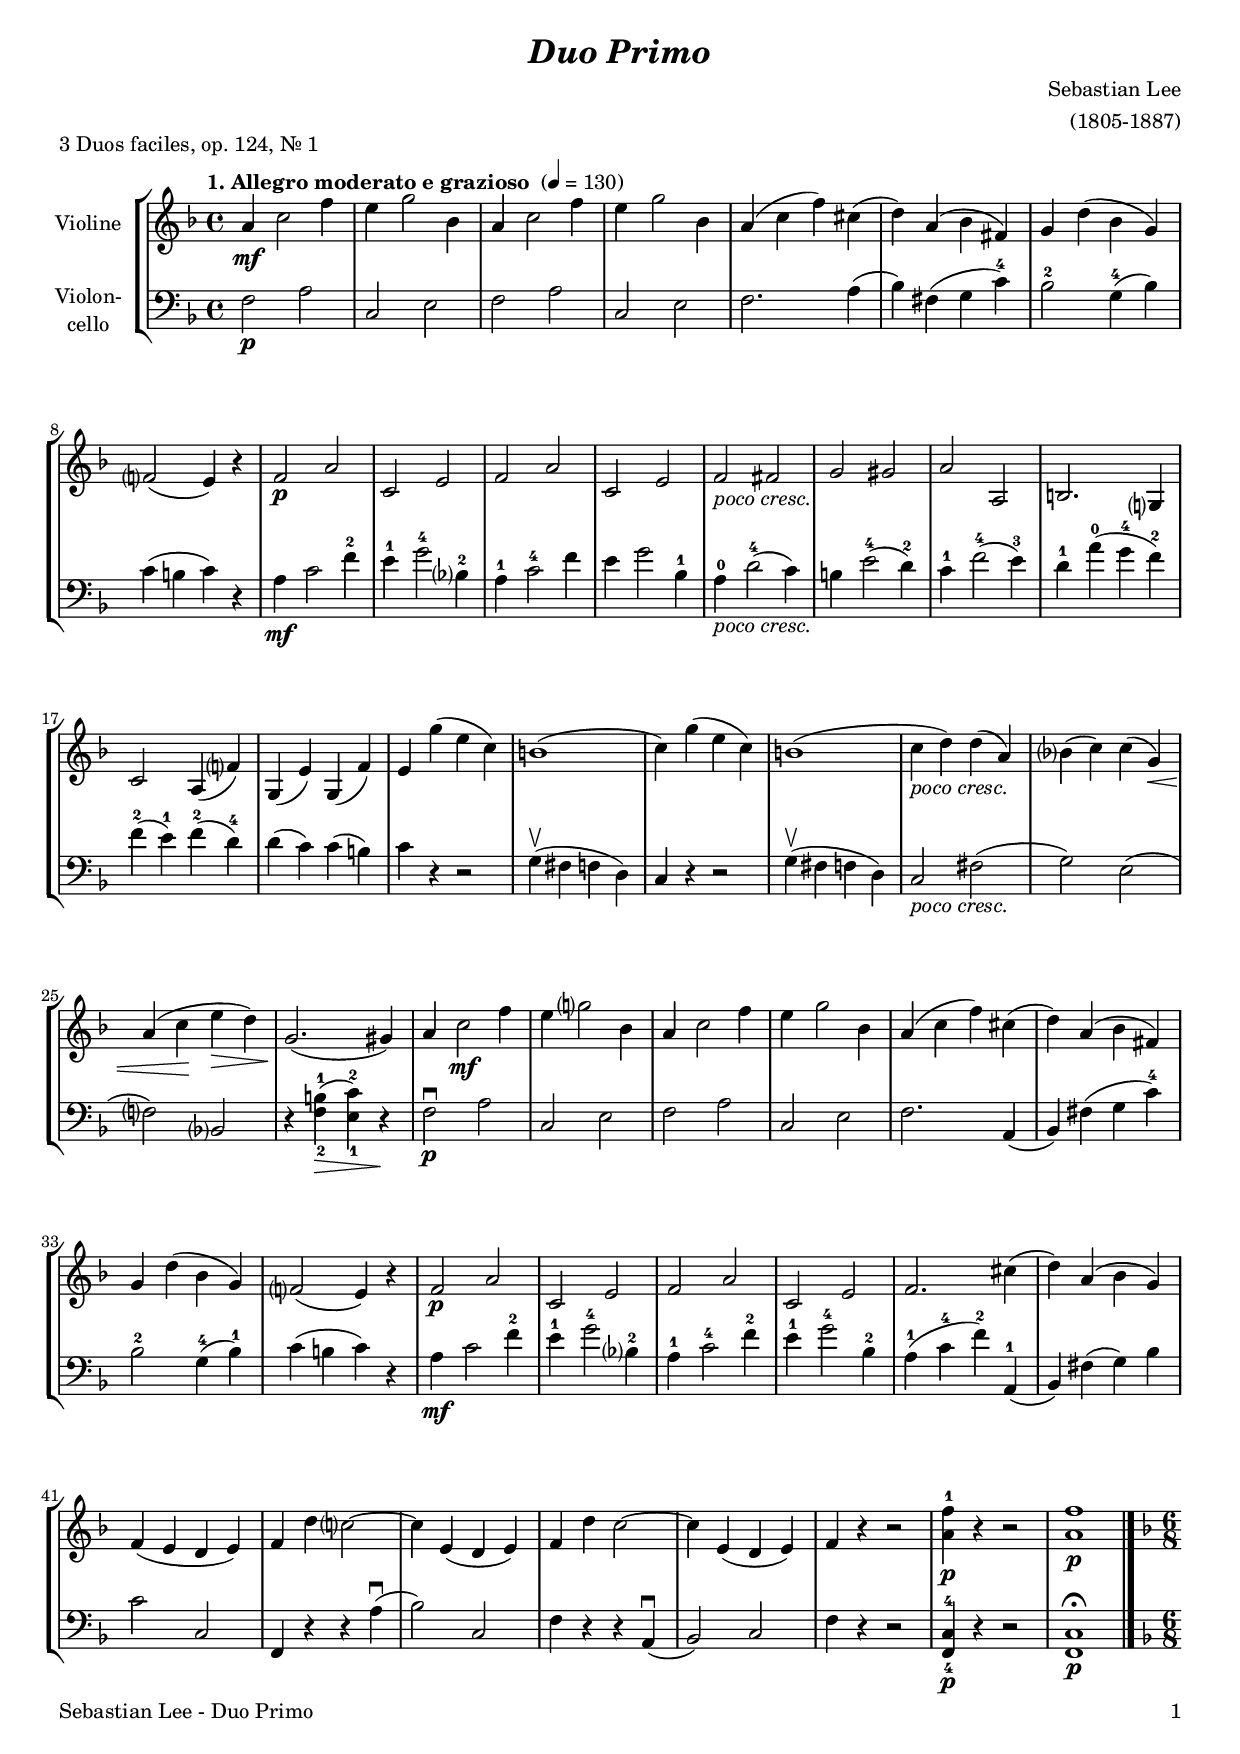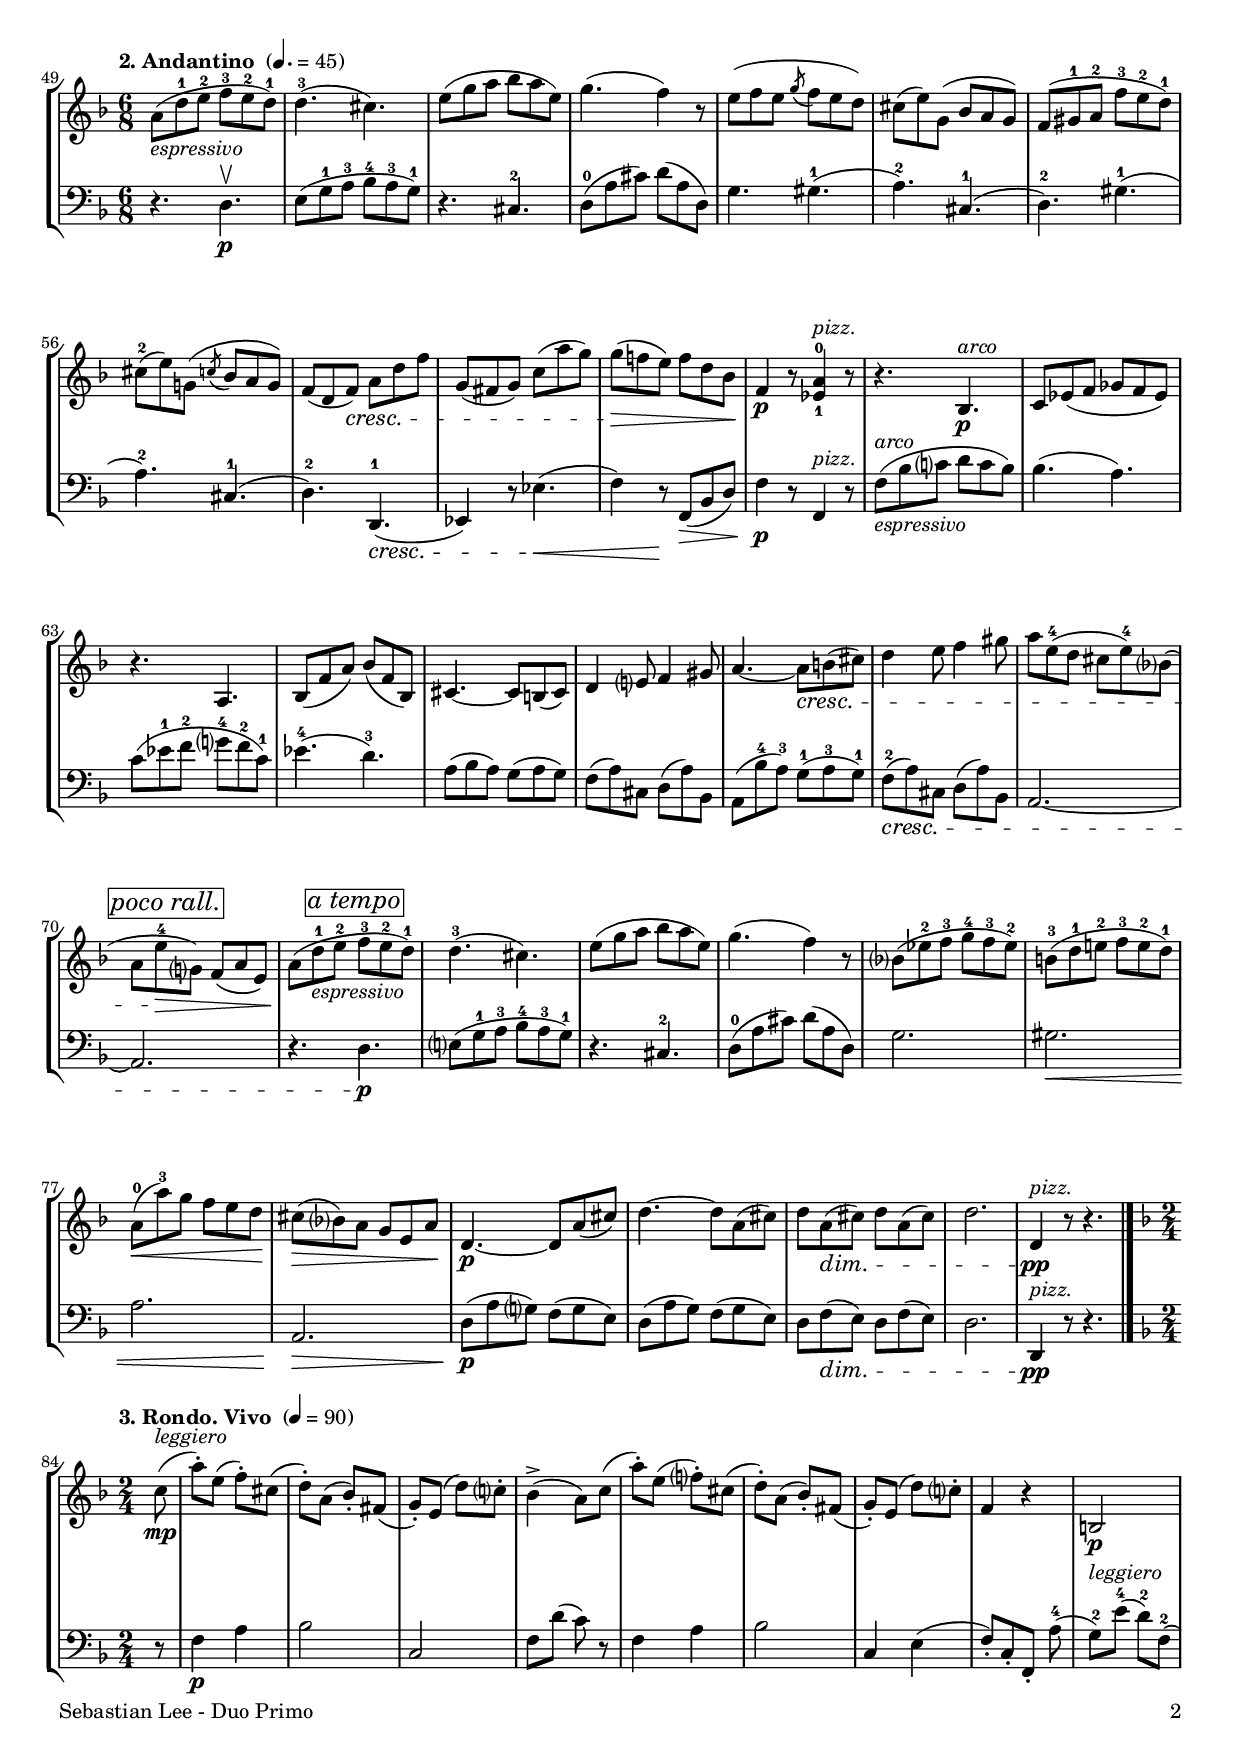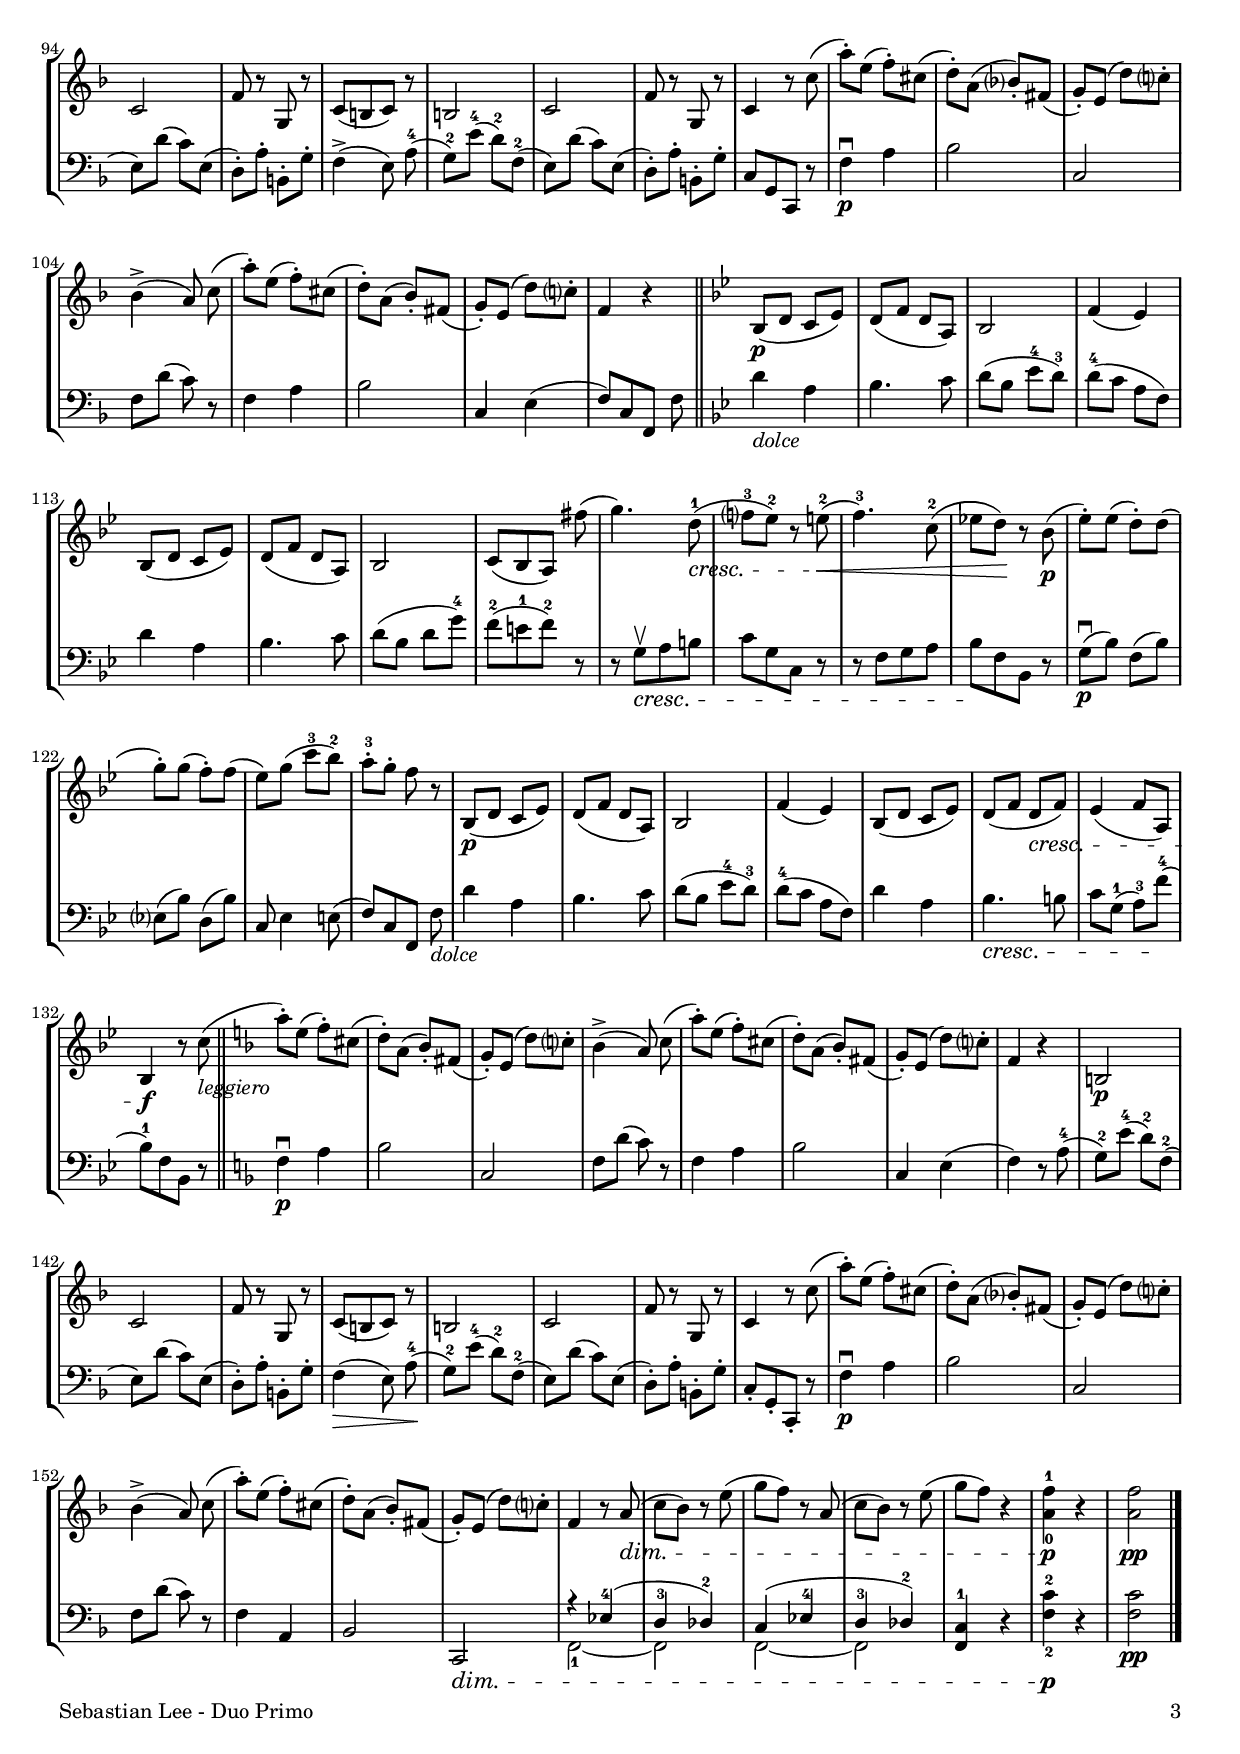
\version "2.24.4"
\include "deutsch.ly"
  
#(set-global-staff-size 18)

\header {
  title     = \markup \bold \italic "Duo Primo"
  composer  = "Sebastian Lee"
  arranger  = "(1805-1887)"
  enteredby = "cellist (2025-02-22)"
  piece     = "3 Duos faciles, op. 124, Nr. 1"
}

voiceconsts = {
  \key f \major
  \time 4/4
  \clef "treble"
%  \numericTimeSignature
  \compressEmptyMeasures
% Set default beaming for all staves
%  \set Timing.beamExceptions = #'()
%  \set Timing.baseMoment     = #(ly:make-moment 1 4)
%  \set Timing.beatStructure  = #'(1 1 1)
}

mipz = "pizzicato strings"
mivl = "violin"
miva = "viola"
mivc = "cello"

introa = {        \tempo "1. Allegro moderato e grazioso " 4=130 }
introb = { \break \tempo "2. Andantino "  4.=45 \time 6/8 \key d \minor }
introc = { \break \tempo "3. Rondo. Vivo " 4=90 \time 2/4 \key f \major }

arco = \markup \italic "arco"
atem = \mark \markup \box \italic "a tempo"
dolc = \markup \italic "dolce"
espr = \markup \italic "espressivo"
legg = \markup \italic "leggiero"
pizz = \markup \italic "pizz."
pocr = \markup \italic "poco cresc."
pora = \mark \markup \box \italic "poco rall."

va = \relative c'' {
  \voiceconsts

  \introa
  a4\mf c2 f4
  e g2 b,4
  a c2 f4
  e g2 b,4
  a( c f) cis(
  d) a( b fis)
  g d'( b g)
  f?2( e4) r

  f2\p a
  c, e
  f a
  c, e
  f_\pocr fis
  g gis
  a a,
  h2. g?4
  c2 a4( f'?)
  g,( e') g,( f')
  e g'( e c)

  h1(
  c4) g'( e c)
  h1(
  c4_\pocr d) d( a)
  b?( c) c( g)\<
  a( c\! e\> d)
  g,2.(\! gis4)
  a c2\mf f4
  e g?2 b,4
  a c2 f4

  e g2 b,4
  a( c f) cis(
  d) a( b fis)
  g d'( b g)
  f?2( e4) r
  f2\p a
  c, e
  f a
  c, e
  f2. cis'4(

  d) a( b g)
  f( e d e)
  f d' c?2~
  c4 e,( d e)
  f d' c2~
  c4 e,( d e)
  f r r2
  <a f'-1>4\p r r2
  <a f'>1\p \bar "|."

  \introb
  a8(_\espr d-1 e-2 f-3 e-2 d)-1
  d4.(-3 cis)
  e8( g a b a e)
  g4.( f4) r8
  e( f e \acciaccatura g f e d)
  cis( e) g,( b a g)
  f( gis-1 a-2 f'-3 e-2 d)-1

  cis(-2 e) g,!( \acciaccatura c b a g)
  f( d f)\cresc a d f
  g,( fis g) c( a' g)
  g(\> f! e) f d b\!
  f4\p r8
  \set Staff.midiInstrument = \mipz
  <es-1 a-0>4^\pizz r8
  \set Staff.midiInstrument = \mivl
  r4. b^\arco\p
  c8 es( f ges f es)

  r4. a,
  b8( f' a) b( f b,)
  cis4.~ cis8 h( cis)
  d4 e?8 f4 gis8
  a4.~ a8\cresc h( cis)
  d4 e8 f4 gis8
  a e(-4 d cis e)-4 b?( \pora

  a e'-4\> g,?) f( a e)
  a(\! d-1_\espr e-2 \atem f-3 e-2 d)-1
  d4.(-3 cis)
  e8( g a b a e)
  g4.( f4) r8
  b,?( es-2 f-3 g-4 f-3 es)-2
  h(-3 d-1 e!-2 f-3 e-2 d)-1

  a(-0\< a')-3 g f e d\!
  cis(\> b?) a g e a\!
  d,4.~\p d8 a'( cis)
  d4.~ d8 a( cis)
  d a(\dim cis) d a( cis)
  d2.
  \set Staff.midiInstrument = \mipz
  d,4^\pizz\pp r8 r4. \bar "|."
  \set Staff.midiInstrument = \mivl

  \introc
  \partial 8 c'8(^\legg\mp
  a')-. e( f)-. cis(
  d)-. a( b)-. fis(
  g)-. e( d') c?-.
  b4(-> a8) c(
  a')-. e( f?)-. cis(
  d)-. a( b)-. fis(

  g)-. e( d') c?-.
  f,4 r
  h,2\p
  c
  f8 r g, r
  c[( h c)] r
  h2
  c
  f8 r g, r

  c4 r8 c'(
  a')-. e( f)-. cis(
  d)-. a( b?)-. fis(
  g)-. e( d') c?-.
  b4(-> a8) \noBeam c(
  a')-. e( f)-. cis(
  d)-. a( b)-. fis(

  g)-. e( d') c?-.
  f,4 r \bar "||" \key b \major
  b,8(\p d c es)
  d( f d a)
  b2
  f'4( es)

  b8( d c es)
  d( f d a)

  b2
  c8[( b a)] fis''(
  g4.) d8(-1\cresc
  f?-3 es)-2 r e(-2\<
  f4.)-3 c8(-2
  es! d)\! r b(\p
  es)-. es( d)-. d(
  g)-. g( f)-. f(
  es) g( c-3 b)-2

  a-.-3 g-. f r
  b,,(\p d c es)
  d( f d a)
  b2
  f'4( es)
  b8( d c es)
  d( f d\cresc f)
  es4( f8 a,)

  b4\f r8 c'(_\legg \bar "||" \key f \major
  a')-. e( f)-. cis(
  d)-. a( b)-. fis(
  g)-. e( d') c?-.
  b4(-> a8) \noBeam c(
  a')-. e( f)-. cis(
  d)-. a( b)-. fis(

  g)-. e( d') c?-.
  f,4 r
  h,2\p
  c
  f8 r g, r
  c[( h c)] r
  h2
  c
  f8 r g, r

  c4 r8 c'(
  a')-. e( f)-. cis(
  d)-. a( b?)-. fis(
  g)-. e( d') c?-.
  b4(-> a8) \noBeam c(
  a')-. e( f)-. cis(
  d)-. a( b)-. fis(

  g)-. e( d') c?-.
  f,4 r8 a(\dim
  c b) r e(
  g f) r a,(
  c b) r e(
  g f) r4
  <a,-0 f'-1>\p r
  <a f'>2\pp \bar "|."
}

vb = \relative c {
  \voiceconsts
  \clef "bass"
  
  \introa
  f2\p a
  c, e
  f a
  c, e
  f2. a4(
  b) fis( g c)-4
  b2-2 g4(-4 b)

  c( h c) r
  a\mf c2 f4-2
  e-1 g2-4 b,?4-2
  a-1 c2-4 f4
  e g2 b,4-1
  a-0_\pocr d2(-4 c4)
  h e2(-4 d4)-2
  c-1 f2(-4 e4)-3

  d4-1 a'(-0 g-4 f)-2
  f(-2 e)-1 f(-2 d)-4
  d( c) c( h)
  c r r2
  g4(\upbow fis f d)
  c r r2
  g'4(\upbow fis f d)
  c2_\pocr fis(

  g) e(
  f?) b,?
  r4 <f'-2 h-1>(\> <e-1 c'-2>) r\!
  f2\downbow\p a
  c, e
  f a
  c, e
  f2. a,4(
  b) fis'( g c)-4

  b2-2 g4(-4 b)-1
  c( h c) r
  a\mf c2 f4-2
  e-1 g2-4 b,?4-2
  a-1 c2-4 f4-2
  e-1 g2-4 b,4-2
  a(-1 c-4 f)-2 a,,(-1
  b) fis'( g) b

  c2 c,
  f,4 r r a'(\downbow
  b2) c,
  f4 r r a,(\downbow
  b2) c
  f4 r r2
  <f,-4 c'-4>4\p r r2
  <f c'>1\fermata\p \bar "|."

  \introb
  r4. d'\upbow\p
  e8( g-1 a-3 b-4 a-3 g)-1
  r4. cis,-2
  d8(-0 a' cis) d( a d,)
  g4. gis(-1
  a)-2 cis,(-1
  d)-2 gis(-1
  a)-2 cis,(-1
  d)-2 d,(-1\cresc

  es4) r8 es'4.(\<
  f4) r8\! f,(\> b d)
  f4\!\p r8
  \set Staff.midiInstrument = \mipz
  f,4^\pizz r8
  \set Staff.midiInstrument = \mivc
  f'8(^\arco_\espr b c? d c b)
  b4.( a)
  c8( es-1 f-2 g?-4 f-2 c)-1
  es4.(-4 d)-3
  a8( b a) g( a g)

  f( a) cis, d( a') b,
  a( b'-4 a)-3 g(-1 a-3 g)-1
  f(-2\cresc a) cis, d( a') b,
  a2.~ \pora
  a
  r4. \atem d\p
  e?8( g-1 a-3 b-4 a-3 g)-1
  r4. cis,-2
  d8(-0 a' cis) d( a d,)

  g2.
  gis\<
  a
  a,\!\>
  d8(\!\p a' g?) f( g e)
  d( a' g) f( g e)
  d f(\dim e) d f( e)
  d2.
  \set Staff.midiInstrument = \mipz
  d,4^\pizz\pp r8 r4. \bar "|."
  \set Staff.midiInstrument = \mivc

  \introc
  \partial 8 r8
  f'4\p a
  b2
  c,
  f8 d'( c) r
  f,4 a
  b2
  c,4 e(
  f8)[-. c-. f,]-. a'(-4

  g)-2^\legg e'(-4 d)-2 f,(-2
  e) d'( c) e,(
  d)-. a'-. h,-. g'-.
  f4(-> e8) \noBeam a(-4
  g)-2 e'(-4 d)-2 f,(-2
  e) d'( c) e,(
  d)-. a'-. h,-. g'-.

  c,[ g c,] r
  f'4\downbow\p a
  b2
  c,
  f8 d'( c) r
  f,4 a
  b2 c,4 e(
  f8)[ c f,] f' \bar "||" \key b \major

  d'4_\dolc a
  b4. c8
  d( b es-4 d)-3
  d(-4 c a f)
  d'4 a
  b4. c8
  d( b d g)-4

  f[(-2 e-1 f)]-2 r
  r g,[\upbow\cresc a h]
  c[ g c,] r
  r f[ g a]
  b[\! f b,] r
  g'(\downbow\p b) f( b)
  es,?( b') d,( b')

  c, es4 e8(
  f)[ c f,] f'_\dolc
  d'4 a
  b4. c8
  d( b es-4 d)-3
  d(-4 c a f)
  d'4 a
  b4.\cresc h8

  c g(-1 a)-3 f'(-4\!
  b,)[-1 f b,] r \bar "||" \key f \major
  f'4\downbow\p a
  b2
  c,
  f8 d'( c) r
  f,4 a
  b2
  c,4 e(
  
  f) r8 a(-4 g)-2
  e'(-4 d)-2 f,(-2
  e) d'( c) e,(
  d)-. a'-. h,-. g'-.
  f4(\> e8) \noBeam a(-4\!
  g)-2 e'(-4 d)-2 f,(-2
  e) d'( c) e,(

  d)-. a'-. h,-. g'-.
  c,[-. g-. c,]-. r
  f'4\downbow\p a
  b2
  c,
  f8 d'( c) r
  f,4 a,
  b2

  c,\dim
  << {
    r4 es'(-4
    d-3 des)-2
    c( es-4
    d-3 des)-2
  } \\ {
    f,2~-1
    f
    f~
    f
  } >>
  <f c'-1>4 r
  <f'-2 c'-2>\p r
  <f c'>2\pp \bar "|."
}


music = \new StaffGroup <<
      \new Staff {
	\set Staff.midiInstrument = \mivl
	\set Staff.instrumentName = \markup \center-column { "Violine" }
	\transpose f f { \va }
      }

      \new Staff {
	\set Staff.midiInstrument = \mivc
	\set Staff.instrumentName = \markup \center-column { "Violon-" "cello" }
	\transpose f f { \vb }
      }
>>

\book {
  \paper {
    print-page-number = ##t
    print-first-page-number = ##t
    ragged-last-bottom = ##f
    oddHeaderMarkup = \markup \null
    evenHeaderMarkup = \markup \null
    oddFooterMarkup = \markup {
      \fill-line {
        \if \should-print-page-number
        "Sebastian Lee - Duo Primo" \fromproperty #'page:page-number-string
      }
    }
    evenFooterMarkup = \oddFooterMarkup
  } \score {
    \music
    \layout {}
  }

  \score {
    \unfoldRepeats \music

    \midi {
      \context {
        \Score
      }
    }
  }
}
